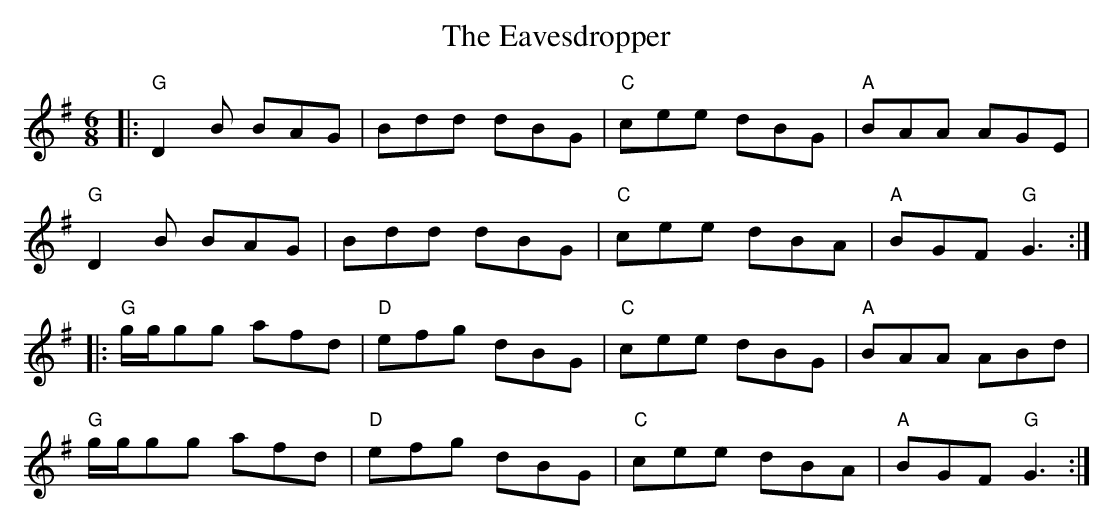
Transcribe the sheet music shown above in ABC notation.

X:1
T: The Eavesdropper
M: 6/8
L: 1/8
K: Gmaj
|:"G"D2B BAG|Bdd dBG|"C"cee dBG|"A"BAA AGE|
"G"D2B BAG|Bdd dBG|"C"cee dBA|"A"BGF "G"G3:|
|:"G"g/g/gg afd|"D"efg dBG|"C"cee dBG|"A"BAA ABd|
"G"g/g/gg afd|"D"efg dBG|"C"cee dBA|"A"BGF "G"G3:|
